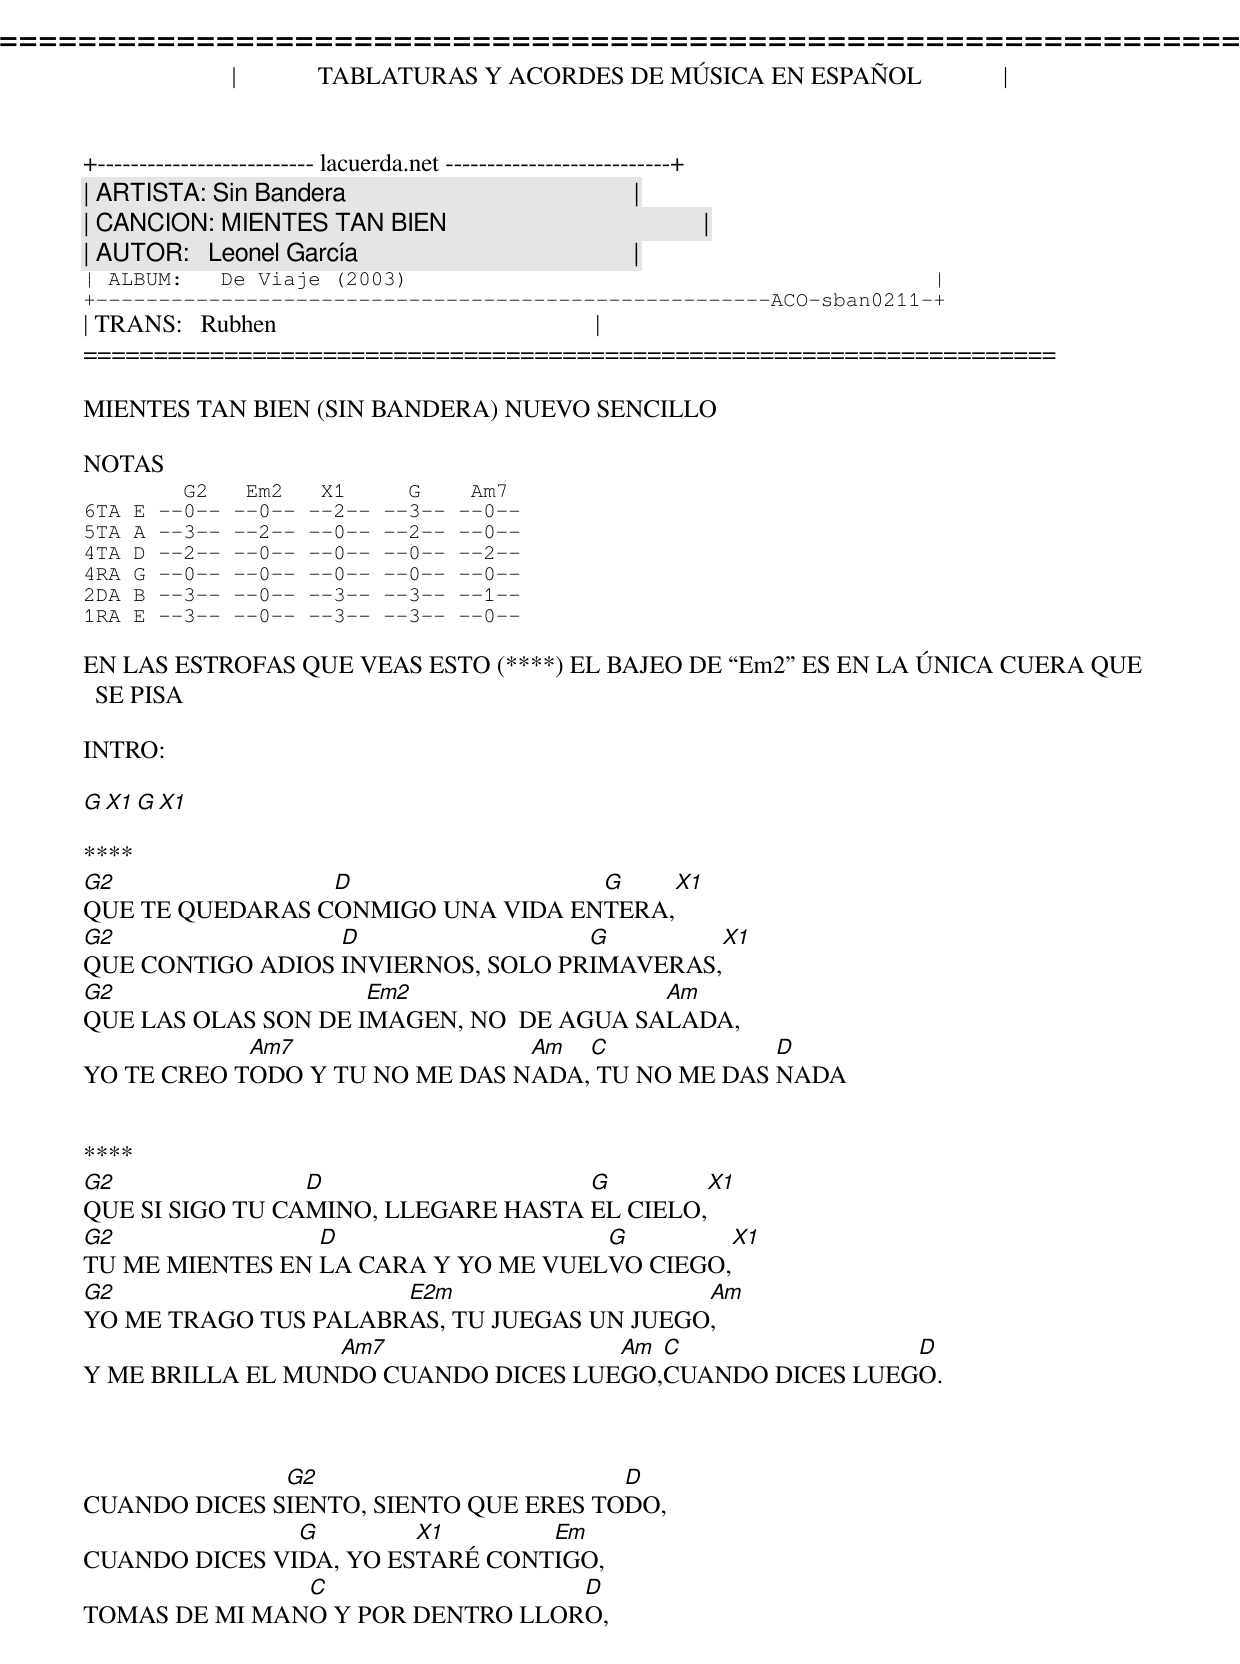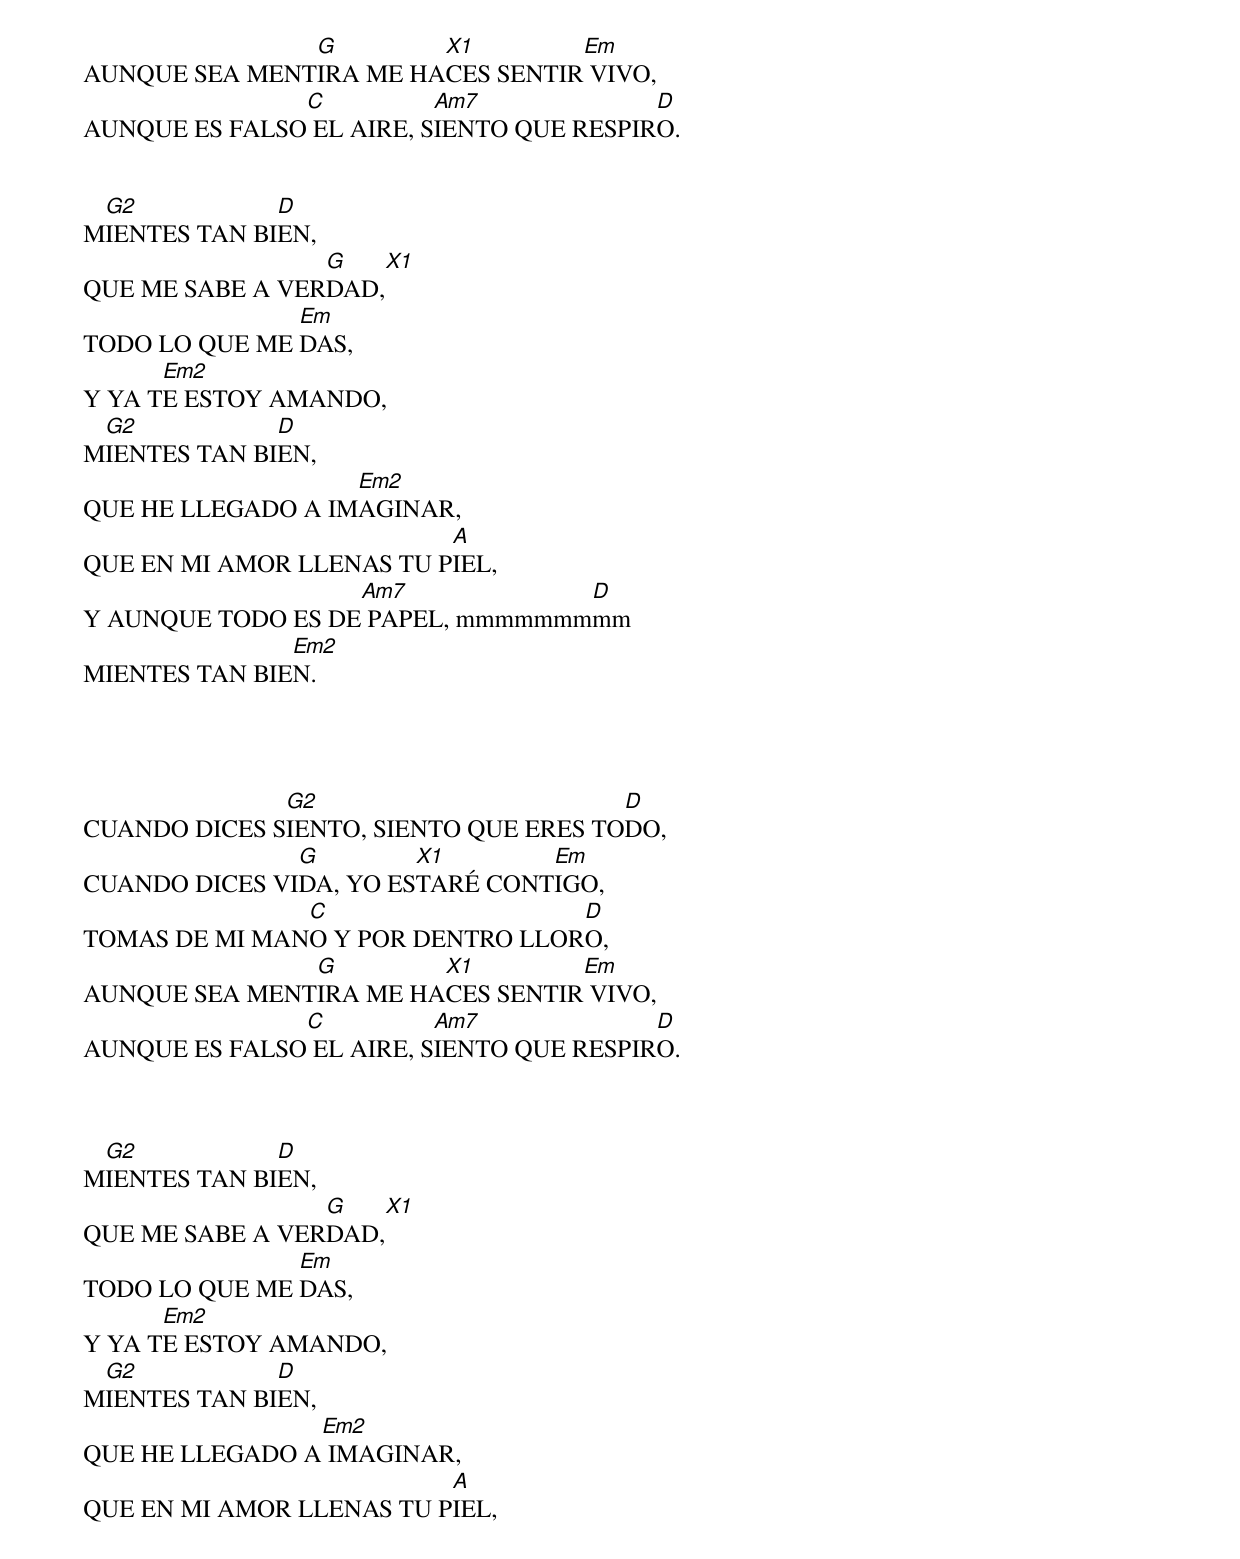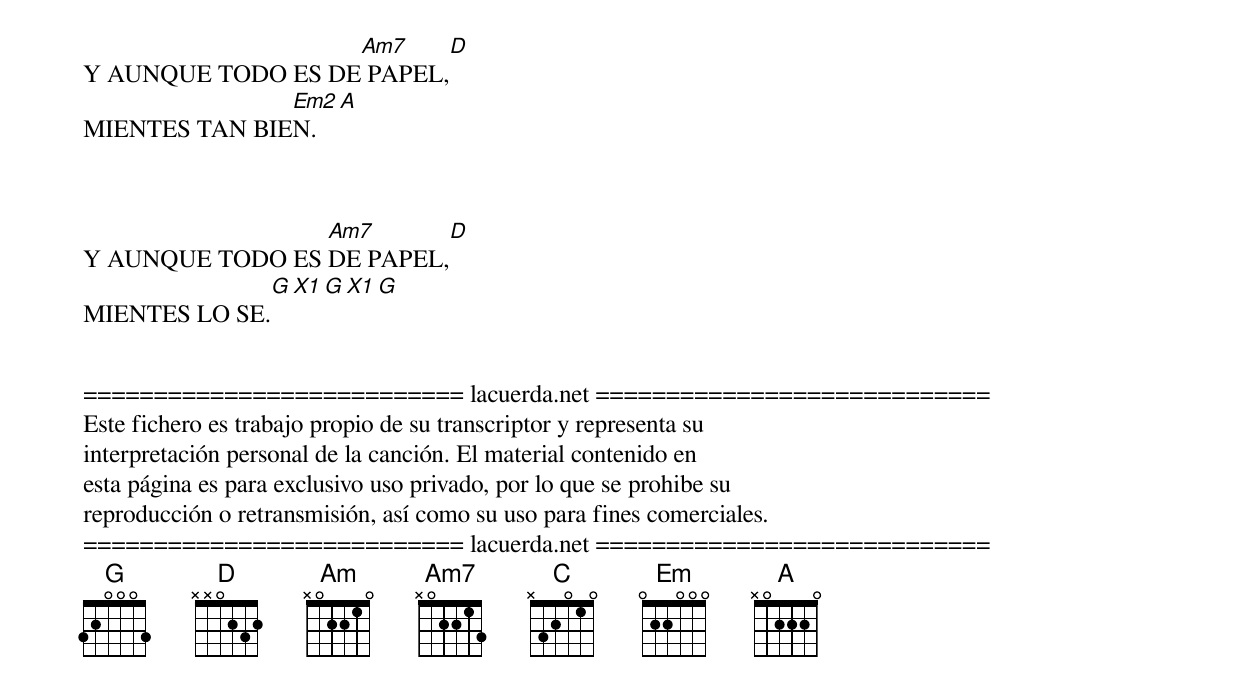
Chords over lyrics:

=====================================================================
|             TABLATURAS Y ACORDES DE MÚSICA EN ESPAÑOL             |
+-------------------------- lacuerda.net ---------------------------+
| ARTISTA: Sin Bandera                                              |
| CANCION: MIENTES TAN BIEN                                         |
| AUTOR:   Leonel García                                            |
| ALBUM:   De Viaje (2003)                                          |
+------------------------------------------------------ACO-sban0211-+
| TRANS:   Rubhen                                                   |
=====================================================================

MIENTES TAN BIEN (SIN BANDERA) NUEVO SENCILLO

NOTAS
        G2   Em2   X1     G    Am7
6TA E --0-- --0-- --2-- --3-- --0--
5TA A --3-- --2-- --0-- --2-- --0--
4TA D --2-- --0-- --0-- --0-- --2--
4RA G --0-- --0-- --0-- --0-- --0--
2DA B --3-- --0-- --3-- --3-- --1--
1RA E --3-- --0-- --3-- --3-- --0--

EN LAS ESTROFAS QUE VEAS ESTO (****) EL BAJEO DE Em2 ES EN LA ÚNICA CUERA QUE SE PISA

INTRO:

G X1 G X1

****
G2               D                 G     X1
QUE TE QUEDARAS CONMIGO UNA VIDA ENTERA,
G2                D                 G        X1
QUE CONTIGO ADIOS INVIERNOS, SOLO PRIMAVERAS,
G2                   Em2                  Am
QUE LAS OLAS SON DE IMAGEN, NO  DE AGUA SALADA,
            Am7                 Am  C             D
YO TE CREO TODO Y TU NO ME DAS NADA, TU NO ME DAS NADA


****
G2               D                   G        X1
QUE SI SIGO TU CAMINO, LLEGARE HASTA EL CIELO,
G2               D                   G         X1
TU ME MIENTES EN LA CARA Y YO ME VUELVO CIEGO,
G2                    E2m                   Am
YO ME TRAGO TUS PALABRAS, TU JUEGAS UN JUEGO,
                  Am7                Am C                D
Y ME BRILLA EL MUNDO CUANDO DICES LUEGO,CUANDO DICES LUEGO.



              G2                       D
CUANDO DICES SIENTO, SIENTO QUE ERES TODO,
               G        X1       Em
CUANDO DICES VIDA, YO ESTARÉ CONTIGO,
               C                  D
TOMAS DE MI MANO Y POR DENTRO LLORO,
               G        X1        Em
AUNQUE SEA MENTIRA ME HACES SENTIR VIVO,
               C          Am7             D
AUNQUE ES FALSO EL AIRE, SIENTO QUE RESPIRO.


 G2           D
MIENTES TAN BIEN,
                 G     X1
QUE ME SABE A VERDAD,
               Em
TODO LO QUE ME DAS,
      Em2
Y YA TE ESTOY AMANDO,
 G2           D
MIENTES TAN BIEN,
                   Em2
QUE HE LLEGADO A IMAGINAR,
                          A
QUE EN MI AMOR LLENAS TU PIEL,
                   Am7            D
Y AUNQUE TODO ES DE PAPEL, mmmmmmmmm
               Em2
MIENTES TAN BIEN.




              G2                       D
CUANDO DICES SIENTO, SIENTO QUE ERES TODO,
               G        X1       Em
CUANDO DICES VIDA, YO ESTARÉ CONTIGO,
               C                  D
TOMAS DE MI MANO Y POR DENTRO LLORO,
               G        X1        Em
AUNQUE SEA MENTIRA ME HACES SENTIR VIVO,
               C          Am7             D
AUNQUE ES FALSO EL AIRE, SIENTO QUE RESPIRO.



 G2           D
MIENTES TAN BIEN,
                 G     X1
QUE ME SABE A VERDAD,
               Em
TODO LO QUE ME DAS,
      Em2
Y YA TE ESTOY AMANDO,
 G2           D
MIENTES TAN BIEN,
                Em2
QUE HE LLEGADO A IMAGINAR,
                          A
QUE EN MI AMOR LLENAS TU PIEL,
                   Am7            D
Y AUNQUE TODO ES DE PAPEL,
               Em2   A
MIENTES TAN BIEN.



                 Am7       D
Y AUNQUE TODO ES DE PAPEL,
                 G  X1 G X1 G
MIENTES LO SE.


=========================== lacuerda.net ============================
Este fichero es trabajo propio de su transcriptor y representa su
interpretación personal de la canción. El material contenido en
esta página es para exclusivo uso privado, por lo que se prohibe su
reproducción o retransmisión, así como su uso para fines comerciales.
=========================== lacuerda.net ============================
